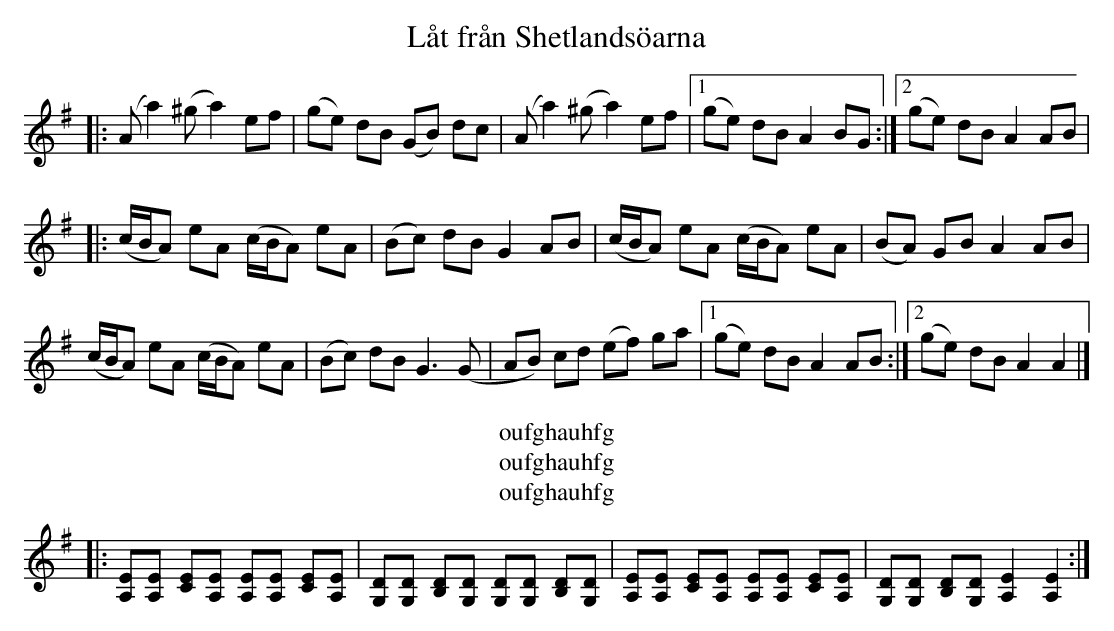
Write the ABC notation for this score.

X:1
T: Låt från Shetlandsöarna
K: G
|: (Aa2)(^ga2)ef | (ge) dB (GB) dc | (Aa2)(^ga2)ef |1 (ge) dB A2 BG :|2 (ge) dB A2 AB |
|: (c/B/A) eA (c/B/A) eA | (Bc) dB G2 AB | (c/B/A) eA (c/B/A) eA | (BA) GB A2 AB |
(c/B/A) eA (c/B/A) eA | (Bc) dB G3(G | AB) cd (ef) ga |1 (ge) dB A2 AB :|2 (ge) dB A2 A2 |]
T: oufghauhfg
T: oufghauhfg
T: oufghauhfg
|: [A,E][A,E] [CE][A,E] [A,E][A,E] [CE][A,E] | [G,D][G,D] [B,D][G,D] [G,D][G,D] [B,D][G,D] | [A,E][A,E] [CE][A,E] [A,E][A,E] [CE][A,E] | [G,D][G,D] [B,D][G,D] [A,2E2] [A,2E2] :|
